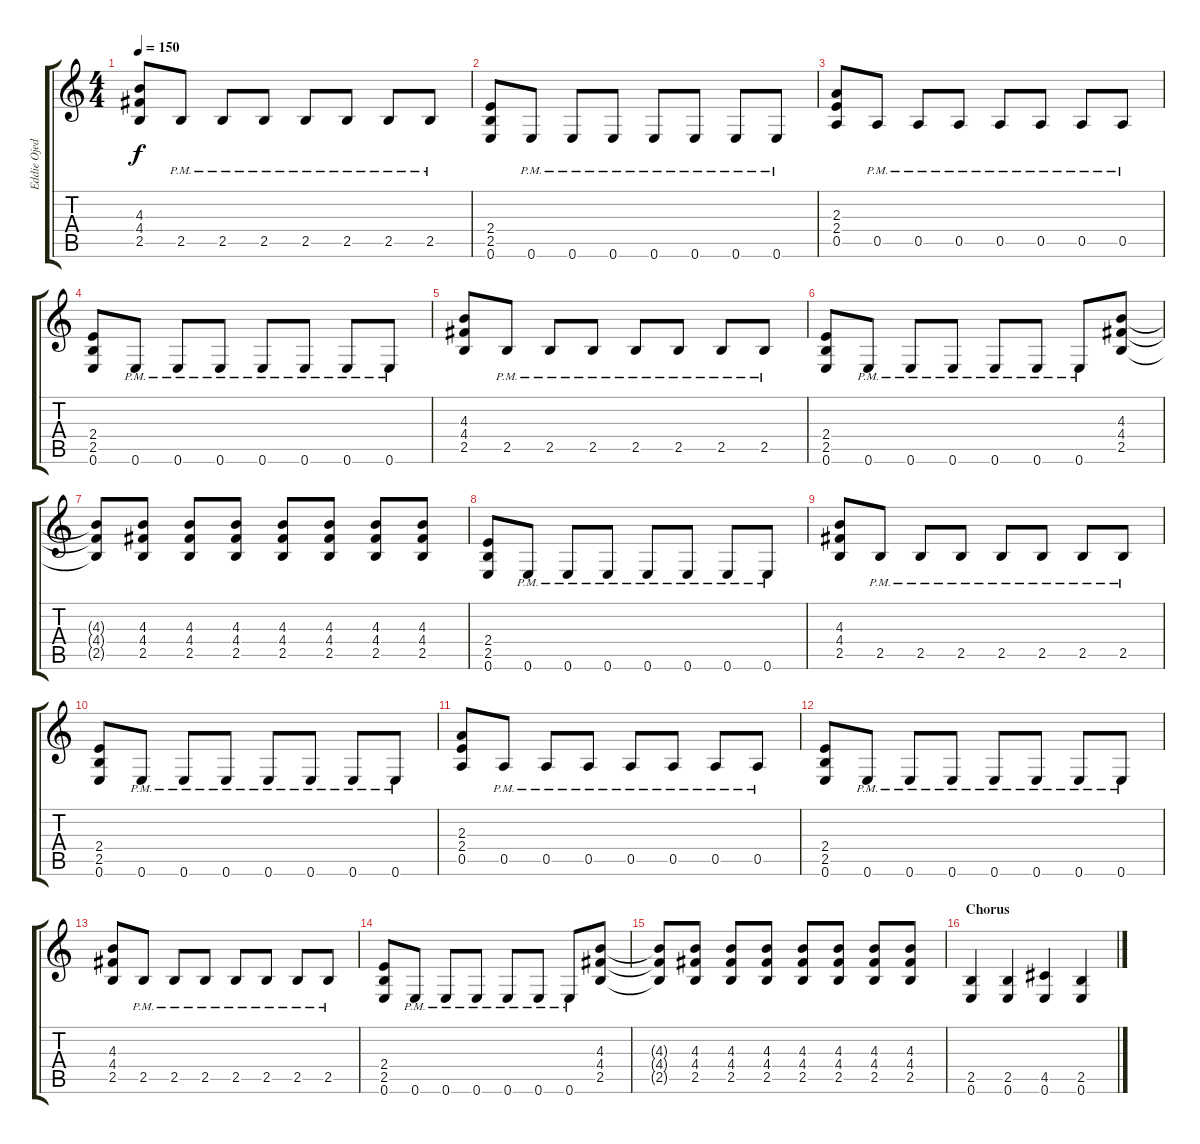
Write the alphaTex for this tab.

\track ("Eddie Ojeda - Lead/Rhythm" "Eddie Ojed") {instrument distortionguitar}
\staff {score tabs}
\tuning (E4 B3 G3 D3 A2 E2) {hide}
\ts (4 4)
\tempo 150
\clef g2
\ks c
(4.3 4.4 2.5).8{dy f} 2.5{pm}.8 2.5{pm}.8 2.5{pm}.8 2.5{pm}.8 2.5{pm}.8 2.5{pm}.8 2.5{pm}.8 |
(2.4 2.5 0.6).8 0.6{pm}.8 0.6{pm}.8 0.6{pm}.8 0.6{pm}.8 0.6{pm}.8 0.6{pm}.8 0.6{pm}.8 |
(2.3 2.4 0.5).8 0.5{pm}.8 0.5{pm}.8 0.5{pm}.8 0.5{pm}.8 0.5{pm}.8 0.5{pm}.8 0.5{pm}.8 |
(2.4 2.5 0.6).8 0.6{pm}.8 0.6{pm}.8 0.6{pm}.8 0.6{pm}.8 0.6{pm}.8 0.6{pm}.8 0.6{pm}.8 |
(4.3 4.4 2.5).8 2.5{pm}.8 2.5{pm}.8 2.5{pm}.8 2.5{pm}.8 2.5{pm}.8 2.5{pm}.8 2.5{pm}.8 |
(2.4 2.5 0.6).8 0.6{pm}.8 0.6{pm}.8 0.6{pm}.8 0.6{pm}.8 0.6{pm}.8 0.6{pm}.8 (4.3 4.4 2.5).8 |
(4.3{t} 4.4{t} 2.5{t}).8 (4.3 4.4 2.5).8 (4.3 4.4 2.5).8 (4.3 4.4 2.5).8 (4.3 4.4 2.5).8 (4.3 4.4 2.5).8 (4.3 4.4 2.5).8 (4.3 4.4 2.5).8 |
(2.4 2.5 0.6).8 0.6{pm}.8 0.6{pm}.8 0.6{pm}.8 0.6{pm}.8 0.6{pm}.8 0.6{pm}.8 0.6{pm}.8 |
(4.3 4.4 2.5).8 2.5{pm}.8 2.5{pm}.8 2.5{pm}.8 2.5{pm}.8 2.5{pm}.8 2.5{pm}.8 2.5{pm}.8 |
(2.4 2.5 0.6).8 0.6{pm}.8 0.6{pm}.8 0.6{pm}.8 0.6{pm}.8 0.6{pm}.8 0.6{pm}.8 0.6{pm}.8 |
(2.3 2.4 0.5).8 0.5{pm}.8 0.5{pm}.8 0.5{pm}.8 0.5{pm}.8 0.5{pm}.8 0.5{pm}.8 0.5{pm}.8 |
(2.4 2.5 0.6).8 0.6{pm}.8 0.6{pm}.8 0.6{pm}.8 0.6{pm}.8 0.6{pm}.8 0.6{pm}.8 0.6{pm}.8 |
(4.3 4.4 2.5).8 2.5{pm}.8 2.5{pm}.8 2.5{pm}.8 2.5{pm}.8 2.5{pm}.8 2.5{pm}.8 2.5{pm}.8 |
(2.4 2.5 0.6).8 0.6{pm}.8 0.6{pm}.8 0.6{pm}.8 0.6{pm}.8 0.6{pm}.8 0.6{pm}.8 (4.3 4.4 2.5).8 |
(4.3{t} 4.4{t} 2.5{t}).8 (4.3 4.4 2.5).8 (4.3 4.4 2.5).8 (4.3 4.4 2.5).8 (4.3 4.4 2.5).8 (4.3 4.4 2.5).8 (4.3 4.4 2.5).8 (4.3 4.4 2.5).8 |
\section ("" "Chorus")
(2.5 0.6).4 (2.5 0.6).4 (4.5 0.6).4 (2.5 0.6).4
